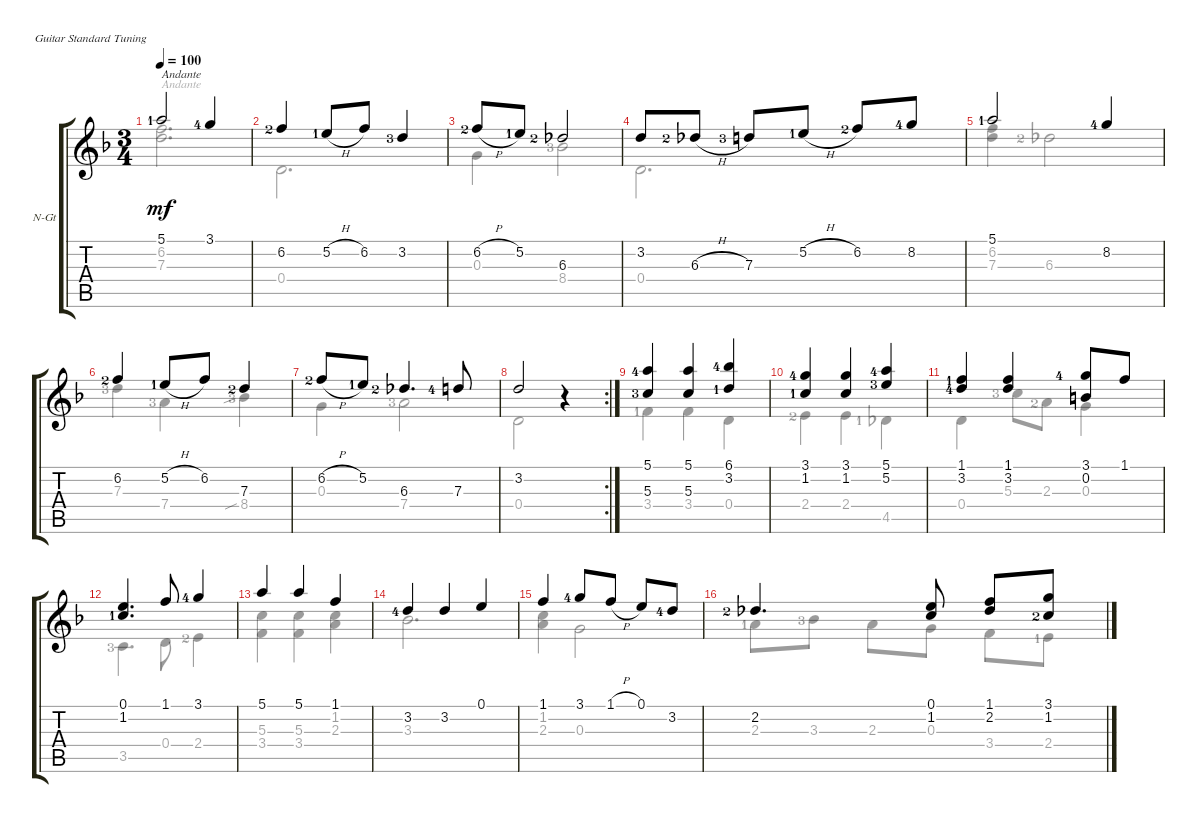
\defaultSystemsLayout 4
\bracketExtendMode groupsimilarinstruments
\firstSystemTrackNameOrientation horizontal
\otherSystemsTrackNameOrientation horizontal
\track ("Nylon Guitar" "N-Gt") {instrument acousticguitarnylon}
\staff {score tabs}
\tuning (E4 B3 G3 D3 A2 E2)
\voice
\ts (3 4)
\tempo 100
\clef g2
\ks dminor
5.1{lf 2}.2{txt "Andante" dy mf instrument acousticguitarnylon} 3.1{lf 5}.4 |
6.2{lf 3}.4 5.2{h lf 2}.8 6.2.8 3.2{lf 4}.4 |
6.2{h lf 3}.8 5.2{lf 2}.8 6.3{lf 3}.2 |
3.2.8 6.3{h lf 3}.8 7.3{lf 4}.8 5.2{h lf 2}.8 6.2{lf 3}.8 8.2{lf 5}.8 |
5.1{lf 2}.2 8.2{lf 5}.4 |
6.2{lf 3}.4 5.2{h lf 2}.8 6.2.8 7.3{lf 3}.4 |
6.2{h lf 3}.8 5.2{lf 2}.8 6.3{lf 3}.4{d} 7.3{lf 5}.8 |
\rc 2
3.2.2 r.4 |
(5.1{lf 5} 5.3{lf 4}).4 (5.1 5.3).4 (6.1{lf 5} 3.2{lf 2}).4 |
(3.1{lf 5} 1.2{lf 2}).4 (3.1 1.2).4 (5.1{lf 5} 5.2{lf 4}).4 |
(1.1{lf 2} 3.2{lf 5}).4 (1.1 3.2).4 (3.1{lf 5} 0.2).8 1.1.8 |
(0.1 1.2{lf 2}).4{d} 1.1.8 3.1{lf 5}.4 |
5.1.4 5.1.4 1.1.4 |
3.2{lf 5}.4 3.2.4 0.1.4 |
1.1.4 3.1{lf 5}.8 1.1{h}.8 0.1.8 3.2{lf 5}.8 |
2.2{lf 3}.4{d} (0.1 1.2).8 (1.1 2.2).8 (3.1 1.2{lf 3}).8
\voice
\clef g2
\ottava regular
\simile none
\ks dminor
(6.2 7.3).2{d txt "Andante" dy mf} |
0.4.2{d} |
0.3.4 8.4{lf 4}.2 |
0.4.2{d} |
(6.2 7.3).4 6.3{lf 3}.2 |
7.3{lf 4}.4 7.4{lf 4}.4 8.4{sib lf 4}.4 |
0.3.4 7.4{lf 4}.2 |
0.4.2 r.4 |
3.4{lf 2}.4 3.4.4 0.4.4 |
2.4{lf 3}.4 2.4.4 4.5{lf 2}.4 |
0.4.4 5.3{lf 4}.8 2.3{lf 3}.8 0.3.4 |
3.5{lf 4}.4{d} 0.4.8 2.4{lf 3}.4 |
(3.4 5.3).4 (3.4 5.3).4 (1.2 2.3).4 |
3.3.2{d} |
(1.2 2.3).4 0.3.2 |
2.3{lf 2}.8 3.3{lf 4}.8 2.3.8 0.3.8 3.4.8 2.4{lf 2}.8
